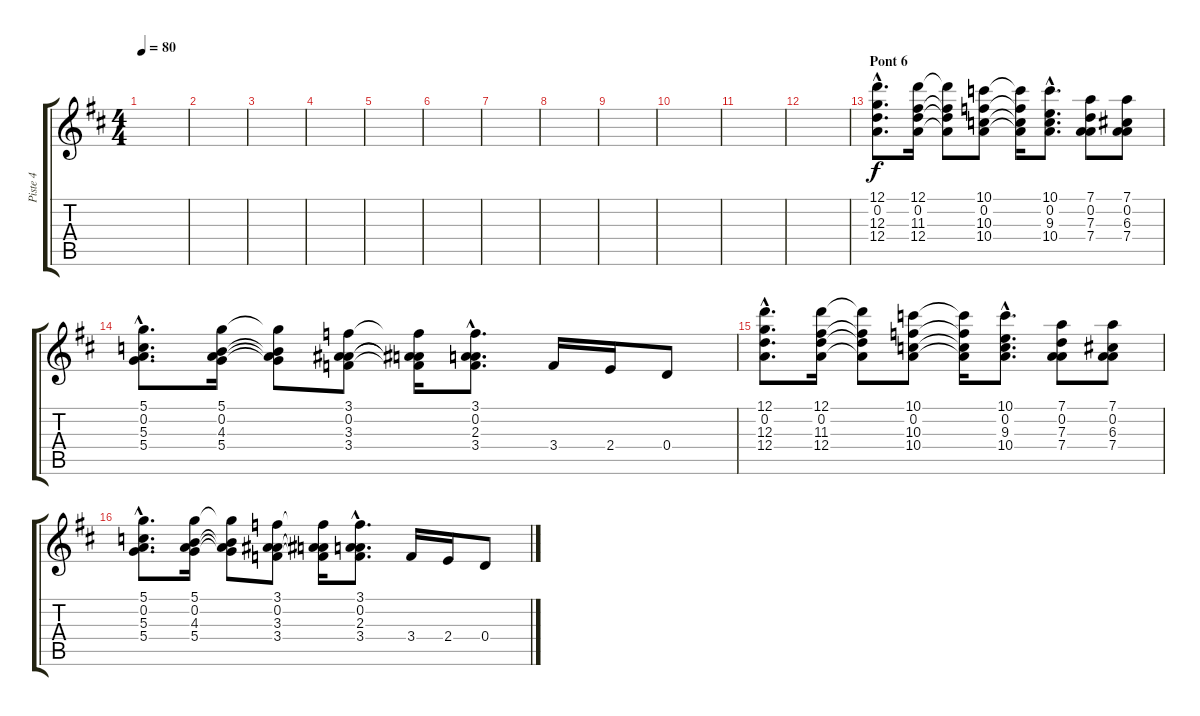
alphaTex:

\track ("Piste 4" "Piste 4") {instrument distortionguitar}
\staff {score tabs}
\tuning (D4 A3 G3 D3 A2 D2) {hide}
\ts (4 4)
\tempo 80
\clef g2
\ks d
|
|
|
|
|
|
|
|
|
|
|
|
\section ("" "Pont 6")
(12.1{hac} 0.2{hac} 12.3{hac} 12.4{hac}).8{d} (12.1 0.2 11.3 12.4).16 (12.1{t} 0.2{t} 11.3{t} 12.4{t}).8 (10.1 0.2 10.3 10.4).8 (10.1{t} 0.2{t} 10.3{t} 10.4{t}).16 (10.1{hac} 0.2{hac} 9.3{hac} 10.4{hac}).8{d} (7.1 0.2 7.3 7.4).8 (7.1 0.2 6.3 7.4).8 |
(5.1{hac} 0.2{hac} 5.3{hac} 5.4{hac}).8{d} (5.1 0.2 4.3 5.4).16 (5.1{t} 0.2{t} 4.3{t} 5.4{t}).8 (3.1 0.2 3.3 3.4).8 (3.1{t} 0.2{t} 3.3{t} 3.4{t}).16 (3.1{hac} 0.2{hac} 2.3{hac} 3.4{hac}).8{d} 3.4.16 2.4.16 0.4.8 |
(12.1{hac} 0.2{hac} 12.3{hac} 12.4{hac}).8{d} (12.1 0.2 11.3 12.4).16 (12.1{t} 0.2{t} 11.3{t} 12.4{t}).8 (10.1 0.2 10.3 10.4).8 (10.1{t} 0.2{t} 10.3{t} 10.4{t}).16 (10.1{hac} 0.2{hac} 9.3{hac} 10.4{hac}).8{d} (7.1 0.2 7.3 7.4).8 (7.1 0.2 6.3 7.4).8 |
(5.1{hac} 0.2{hac} 5.3{hac} 5.4{hac}).8{d} (5.1 0.2 4.3 5.4).16 (5.1{t} 0.2{t} 4.3{t} 5.4{t}).8 (3.1 0.2 3.3 3.4).8 (3.1{t} 0.2{t} 3.3{t} 3.4{t}).16 (3.1{hac} 0.2{hac} 2.3{hac} 3.4{hac}).8{d} 3.4.16 2.4.16 0.4.8
